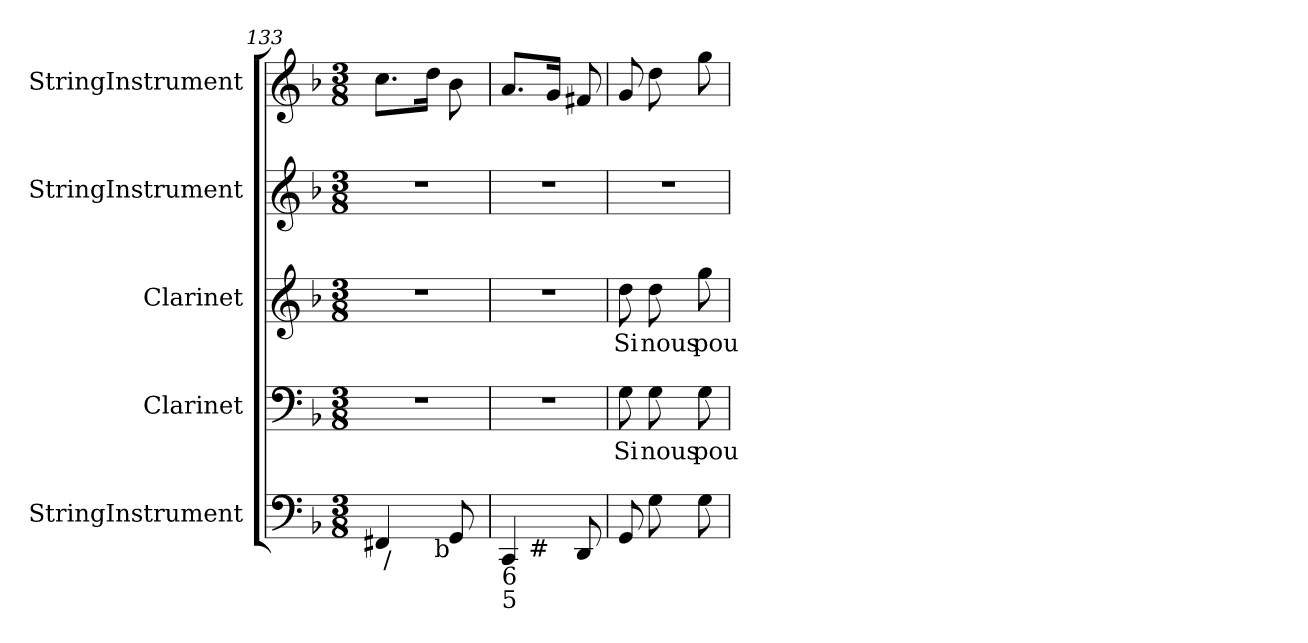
**kern	**kern	**text	**kern	**text	**kern	**kern
*part5	*part4	*part4	*part3	*part3	*part2	*part1
*staff5	*staff4	*staff4	*staff3	*staff3	*staff2	*staff1
*I"StringInstrument	*I"Clarinet	*	*I"Clarinet	*	*I"StringInstrument	*I"StringInstrument
*I'Str	*I'Cl	*	*I'Cl	*	*I'Str	*I'Str
*clefF4	*clefF4	*	*clefG2	*	*clefG2	*clefG2
*	*ITrd1c2	*	*ITrd1c2	*	*	*
*k[b-]	*k[b-e-a-]	*	*k[b-e-a-]	*	*k[b-]	*k[b-]
*F:	*E-:	*	*E-:	*	*F:	*F:
*M3/8	*M3/8	*	*M3/8	*	*M3/8	*M3/8
=133	=133	=133	=133	=133	=133	=133
!LO:TX:b:t=5	!	!	!	!	!	!
*^	*	*	*	*	*	*
*	*^	*	*	*	*	*	*
4FF#X/	64ryy	8ryy	4.r	.	4.r	.	4.r	8.cc\L
!	!LO:TX:b:t=/	!	!	!	!	!	!	!
.	4ryy	.	.	.	.	.	.	.
.	.	16ryy	.	.	.	.	.	.
.	.	64ryy	.	.	.	.	.	16dd\Jk
!	!	!LO:TX:b:t=b	!	!	!	!	!	!
.	.	8ryy	.	.	.	.	.	.
8GG/	.	.	.	.	.	.	.	8b-\
.	16..ryy	.	.	.	.	.	.	.
.	.	32.ryy	.	.	.	.	.	.
=134	=134	=134	=134	=134	=134	=134	=134	=134
!LO:TX:b:t=6\n5	!	!	!	!	!	!	!	!
*	*v	*v	*	*	*	*	*	*
4CC/	8ryy	4.r	.	4.r	.	4.r	8.a/L
!	!LO:TX:b:t=#	!	!	!	!	!	!
.	4ryy	.	.	.	.	.	.
.	.	.	.	.	.	.	16g/Jk
8DD/	.	.	.	.	.	.	8f#X/
*v	*v	*	*	*	*	*	*
=135	=135	=135	=135	=135	=135	=135
8GG/	8F\	Si	8cc\	Si	4.r	8g/
8G\	8F\	nous	8cc\	nous	.	8dd\
8G\	8F\	pou-	8ff\	pou-	.	8gg\
=	=	=	=	=	=	=
*-	*-	*-	*-	*-	*-	*-
